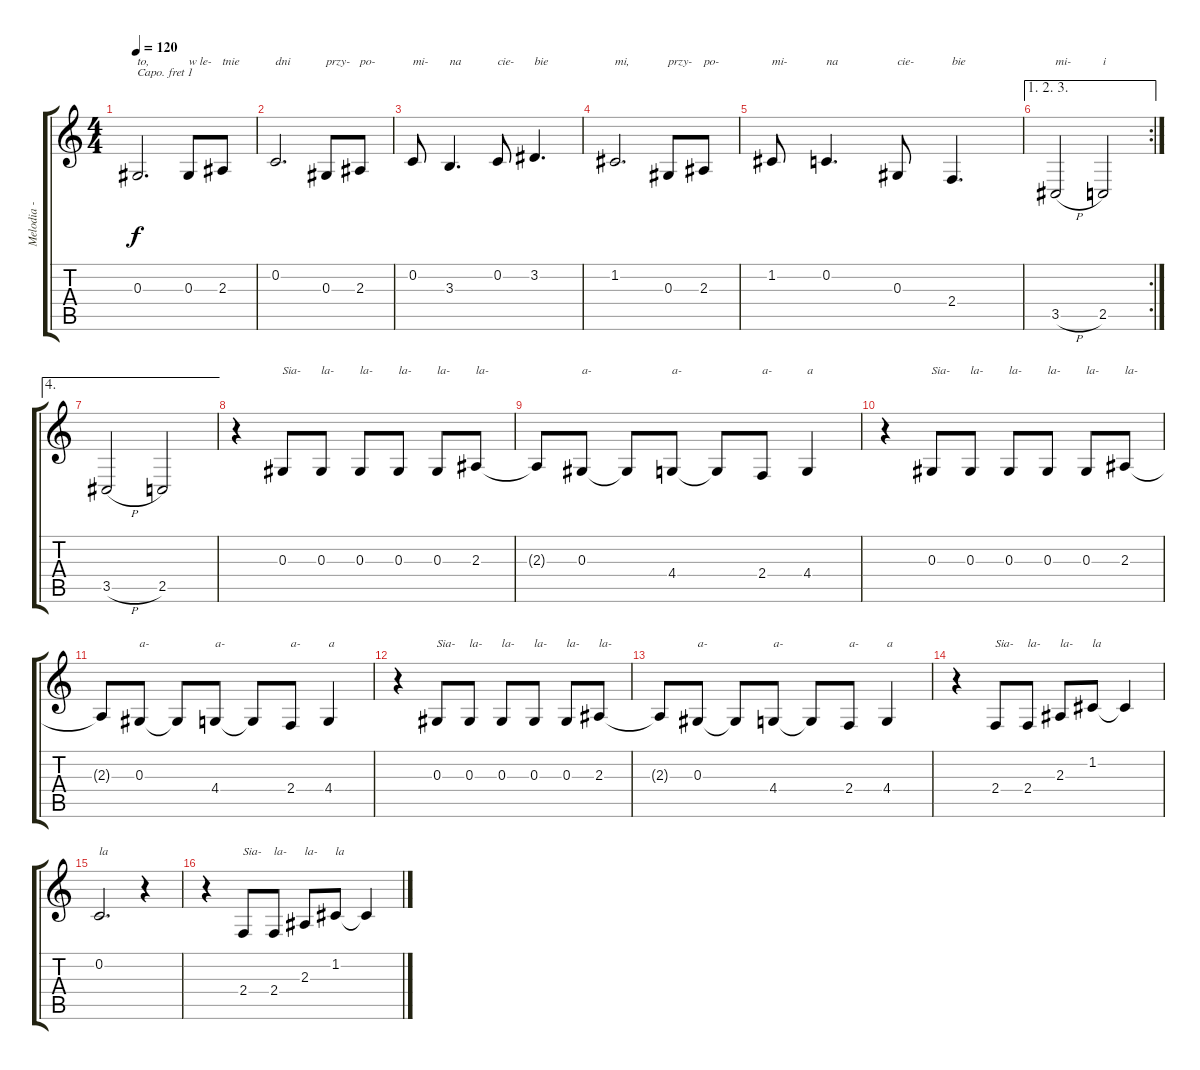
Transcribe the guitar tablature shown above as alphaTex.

\track ("Melodia - spiew" "Melodia - ") {instrument panflute}
\staff {score tabs}
\capo 1
\tuning (E4 B3 G3 D3 A2 E2) {hide}
\ts (4 4)
\tempo 120
\clef g2
\ks c
0.3.2{d txt "to," dy f} 0.3.8{txt "w le-"} 2.3.8{txt "tnie"} |
0.2.2{d txt "dni"} 0.3.8{txt "przy-"} 2.3.8{txt "po-"} |
0.2.8{txt "mi-"} 3.3.4{d txt "na"} 0.2.8{txt "cie-"} 3.2.4{d txt "bie"} |
1.2.2{d txt "mi,"} 0.3.8{txt "przy-"} 2.3.8{txt "po-"} |
1.2.8{txt "mi-"} 0.2.4{d txt "na"} 0.3.8{txt "cie-"} 2.4.4{d txt "bie"} |
\ae (1 2 3)
\rc 2
3.5{h}.2{txt "mi-"} 2.5.2{txt "i"} |
\ae 4
3.5{h}.2 2.5.2 |
r.4 0.3.8{txt "Sia-"} 0.3.8{txt "la-"} 0.3.8{txt "la-"} 0.3.8{txt "la-"} 0.3.8{txt "la-"} 2.3.8{txt "la-"} |
2.3{t}.8 0.3.8{txt "a-"} 0.3{t}.8 4.4.8{txt "a-"} 4.4{t}.8 2.4.8{txt "a-"} 4.4.4{txt "a"} |
r.4 0.3.8{txt "Sia-"} 0.3.8{txt "la-"} 0.3.8{txt "la-"} 0.3.8{txt "la-"} 0.3.8{txt "la-"} 2.3.8{txt "la-"} |
2.3{t}.8 0.3.8{txt "a-"} 0.3{t}.8 4.4.8{txt "a-"} 4.4{t}.8 2.4.8{txt "a-"} 4.4.4{txt "a"} |
r.4 0.3.8{txt "Sia-"} 0.3.8{txt "la-"} 0.3.8{txt "la-"} 0.3.8{txt "la-"} 0.3.8{txt "la-"} 2.3.8{txt "la-"} |
2.3{t}.8 0.3.8{txt "a-"} 0.3{t}.8 4.4.8{txt "a-"} 4.4{t}.8 2.4.8{txt "a-"} 4.4.4{txt "a"} |
r.4 2.4.8{txt "Sia-"} 2.4.8{txt "la-"} 2.3.8{txt "la-"} 1.2.8{txt "la"} 1.2{t}.4 |
0.2.2{d txt "la"} r.4 |
r.4 2.4.8{txt "Sia-"} 2.4.8{txt "la-"} 2.3.8{txt "la-"} 1.2.8{txt "la"} 1.2{t}.4
